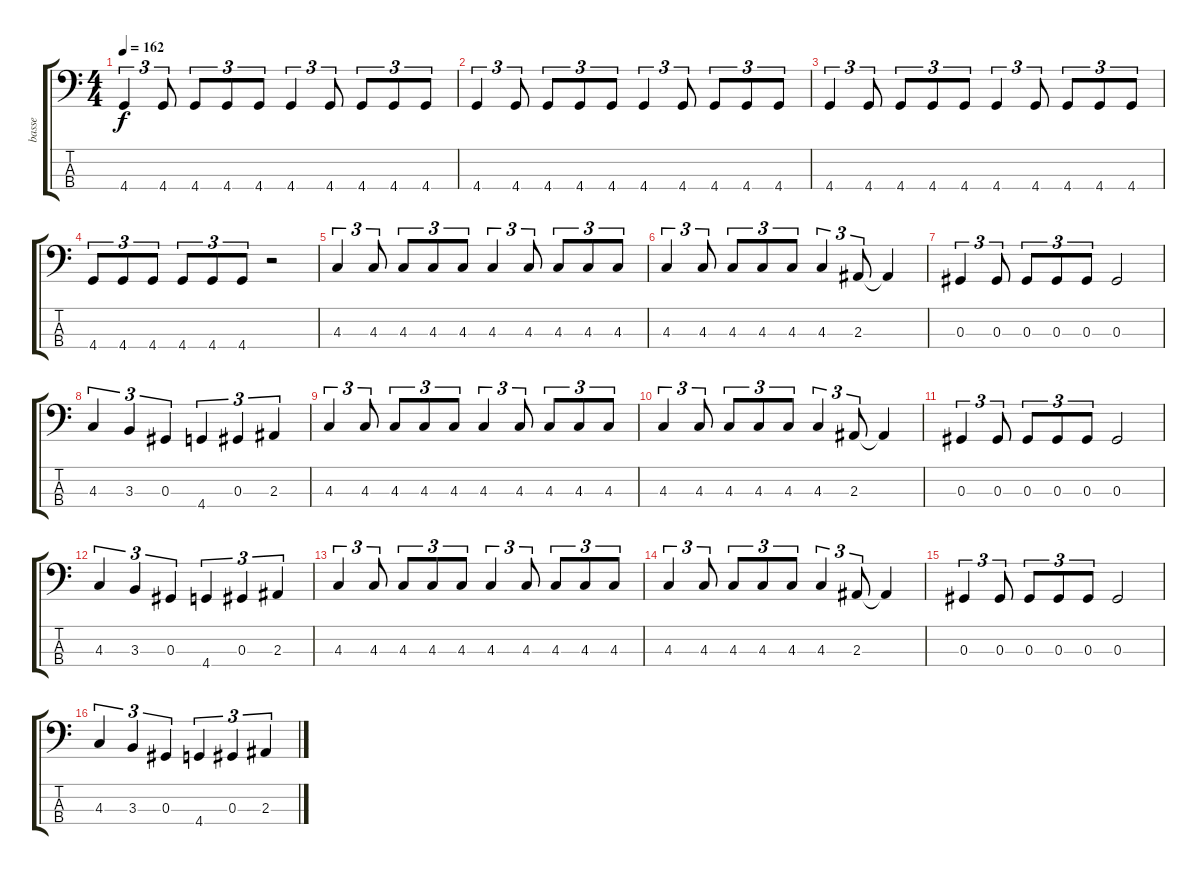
\track ("basse" "basse") {instrument electricbasspick}
\staff {score tabs}
\tuning (Gb2 Db2 Ab1 Eb1) {hide}
\ts (4 4)
\tempo 162
\clef f4
\ks c
4.4.4{tu (3 2) dy f} 4.4.8{tu (3 2)} 4.4.8{tu (3 2)} 4.4.8{tu (3 2)} 4.4.8{tu (3 2)} 4.4.4{tu (3 2)} 4.4.8{tu (3 2)} 4.4.8{tu (3 2)} 4.4.8{tu (3 2)} 4.4.8{tu (3 2)} |
4.4.4{tu (3 2)} 4.4.8{tu (3 2)} 4.4.8{tu (3 2)} 4.4.8{tu (3 2)} 4.4.8{tu (3 2)} 4.4.4{tu (3 2)} 4.4.8{tu (3 2)} 4.4.8{tu (3 2)} 4.4.8{tu (3 2)} 4.4.8{tu (3 2)} |
4.4.4{tu (3 2)} 4.4.8{tu (3 2)} 4.4.8{tu (3 2)} 4.4.8{tu (3 2)} 4.4.8{tu (3 2)} 4.4.4{tu (3 2)} 4.4.8{tu (3 2)} 4.4.8{tu (3 2)} 4.4.8{tu (3 2)} 4.4.8{tu (3 2)} |
4.4.8{tu (3 2)} 4.4.8{tu (3 2)} 4.4.8{tu (3 2)} 4.4.8{tu (3 2)} 4.4.8{tu (3 2)} 4.4.8{tu (3 2)} r.2 |
4.3.4{tu (3 2)} 4.3.8{tu (3 2)} 4.3.8{tu (3 2)} 4.3.8{tu (3 2)} 4.3.8{tu (3 2)} 4.3.4{tu (3 2)} 4.3.8{tu (3 2)} 4.3.8{tu (3 2)} 4.3.8{tu (3 2)} 4.3.8{tu (3 2)} |
4.3.4{tu (3 2)} 4.3.8{tu (3 2)} 4.3.8{tu (3 2)} 4.3.8{tu (3 2)} 4.3.8{tu (3 2)} 4.3.4{tu (3 2)} 2.3.8{tu (3 2)} 2.3{t}.4 |
0.3.4{tu (3 2)} 0.3.8{tu (3 2)} 0.3.8{tu (3 2)} 0.3.8{tu (3 2)} 0.3.8{tu (3 2)} 0.3.2 |
4.3.4{tu (3 2)} 3.3.4{tu (3 2)} 0.3.4{tu (3 2)} 4.4.4{tu (3 2)} 0.3.4{tu (3 2)} 2.3.4{tu (3 2)} |
4.3.4{tu (3 2)} 4.3.8{tu (3 2)} 4.3.8{tu (3 2)} 4.3.8{tu (3 2)} 4.3.8{tu (3 2)} 4.3.4{tu (3 2)} 4.3.8{tu (3 2)} 4.3.8{tu (3 2)} 4.3.8{tu (3 2)} 4.3.8{tu (3 2)} |
4.3.4{tu (3 2)} 4.3.8{tu (3 2)} 4.3.8{tu (3 2)} 4.3.8{tu (3 2)} 4.3.8{tu (3 2)} 4.3.4{tu (3 2)} 2.3.8{tu (3 2)} 2.3{t}.4 |
0.3.4{tu (3 2)} 0.3.8{tu (3 2)} 0.3.8{tu (3 2)} 0.3.8{tu (3 2)} 0.3.8{tu (3 2)} 0.3.2 |
4.3.4{tu (3 2)} 3.3.4{tu (3 2)} 0.3.4{tu (3 2)} 4.4.4{tu (3 2)} 0.3.4{tu (3 2)} 2.3.4{tu (3 2)} |
4.3.4{tu (3 2)} 4.3.8{tu (3 2)} 4.3.8{tu (3 2)} 4.3.8{tu (3 2)} 4.3.8{tu (3 2)} 4.3.4{tu (3 2)} 4.3.8{tu (3 2)} 4.3.8{tu (3 2)} 4.3.8{tu (3 2)} 4.3.8{tu (3 2)} |
4.3.4{tu (3 2)} 4.3.8{tu (3 2)} 4.3.8{tu (3 2)} 4.3.8{tu (3 2)} 4.3.8{tu (3 2)} 4.3.4{tu (3 2)} 2.3.8{tu (3 2)} 2.3{t}.4 |
0.3.4{tu (3 2)} 0.3.8{tu (3 2)} 0.3.8{tu (3 2)} 0.3.8{tu (3 2)} 0.3.8{tu (3 2)} 0.3.2 |
4.3.4{tu (3 2)} 3.3.4{tu (3 2)} 0.3.4{tu (3 2)} 4.4.4{tu (3 2)} 0.3.4{tu (3 2)} 2.3.4{tu (3 2)}
